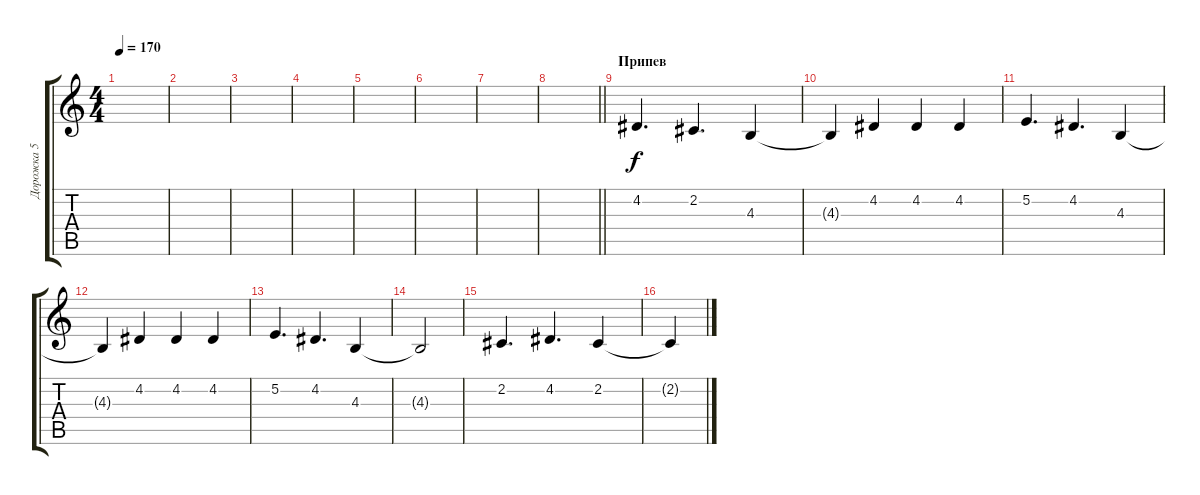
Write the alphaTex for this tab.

\track ("Дорожка 5" "Дорожка 5") {instrument lead2sawtooth}
\staff {score tabs}
\tuning (E4 B3 G3 D3 A2 E2) {hide}
\ts (4 4)
\tempo 170
\clef g2
\ks c
|
|
|
|
|
|
|
\barLineRight lightlight
|
\section ("" "Припев")
4.2.4{d} 2.2.4{d} 4.3.4 |
4.3{t}.4 4.2.4 4.2.4 4.2.4 |
5.2.4{d} 4.2.4{d} 4.3.4 |
4.3{t}.4 4.2.4 4.2.4 4.2.4 |
5.2.4{d} 4.2.4{d} 4.3.4 |
4.3{t}.2 |
2.2.4{d} 4.2.4{d} 2.2.4 |
2.2{t}.4
